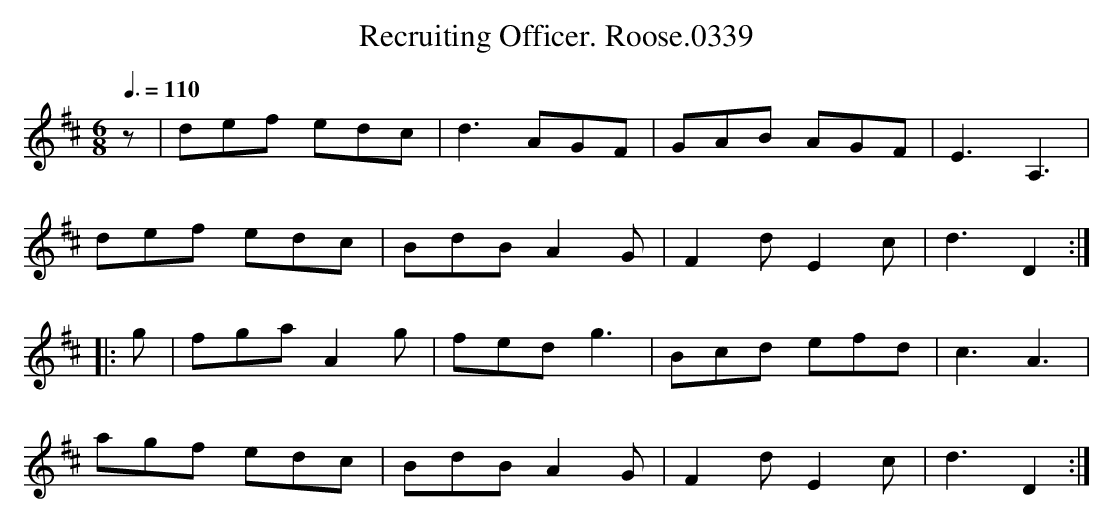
X:1
T:Recruiting Officer. Roose.0339
M:6/8
L:1/8
Q:3/8=110
K:D
z|def edc|d3AGF|GAB AGF|E3A,3|
def edc|BdB A2G|F2d E2c|d3 D2:|
|:g|fga A2g|fed g3|Bcd efd|c3A3|
agf edc|BdB A2G|F2d E2c| d3D2:|
